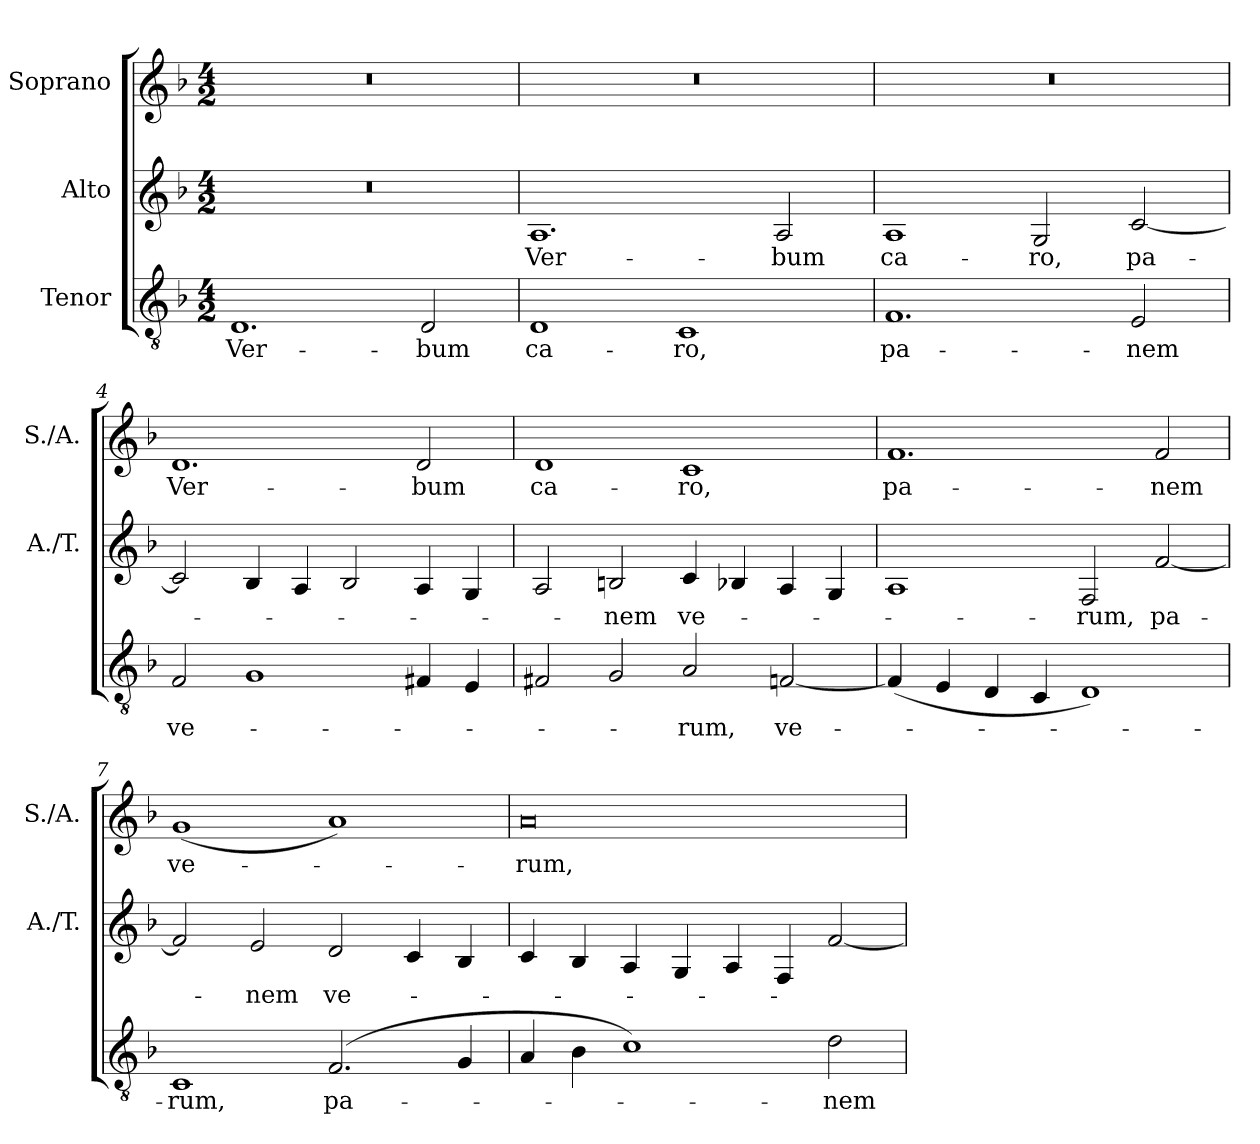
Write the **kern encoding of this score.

**kern	**text	**kern	**text	**kern	**text
*part3	*part3	*part2	*part2	*part1	*part1
*staff3	*staff3	*staff2	*staff2	*staff1	*staff1
*I"Tenor	*	*I"Alto	*	*I"Soprano	*
*	*	*I'A./T.	*	*I'S./A.	*
!!LO:PB:g=z
*clefGv2	*	*clefG2	*	*clefG2	*
*ITrd7c12	*	*	*	*	*
*k[b-]	*	*k[b-]	*	*k[b-]	*
*F:	*	*F:	*	*F:	*
*M4/2	*	*M4/2	*	*M4/2	*
*MM160	*	*MM160	*	*MM160	*
=1	=1	=1	=1	=1	=1
!	!LO:LY:b:color=#000000	!LO:N:vis=1	!	!LO:N:vis=1	!
1.DDi	Ver-	0r	.	0r	.
!	!LO:LY:b:color=#000000	!	!	!	!
2DDi/	-bum	.	.	.	.
=2	=2	=2	=2	=2	=2
!	!LO:LY:b:color=#000000	!	!	!	!
!	!	!	!LO:LY:b:color=#000000	!LO:N:vis=1	!
1DDi	ca-	1.Ai	Ver-	0r	.
!	!LO:LY:b:color=#000000	!	!	!	!
1CCi	-ro,	.	.	.	.
!	!	!	!LO:LY:b:color=#000000	!	!
.	.	2Ai/	-bum	.	.
=3	=3	=3	=3	=3	=3
!	!LO:LY:b:color=#000000	!	!	!	!
!	!	!	!LO:LY:b:color=#000000	!LO:N:vis=1	!
1.FFi	pa-	1Ai	ca-	0r	.
!	!	!	!LO:LY:b:color=#000000	!	!
.	.	2Gi/	-ro,	.	.
!	!LO:LY:b:color=#000000	!	!	!	!
!	!	!	!LO:LY:b:color=#000000	!	!
2EEi/	-nem	[2ci/	pa-	.	.
=4	=4	=4	=4	=4	=4
!	!LO:LY:b:color=#000000	!	!	!	!
!	!	!	!	!	!LO:LY:b:color=#000000
2FFi/	ve-	2ci/]	.	1.di	Ver-
1GGi	.	4B-i/	.	.	.
.	.	4Ai/	.	.	.
.	.	2B-i/	.	.	.
!	!	!	!	!	!LO:LY:b:color=#000000
4FF#Xi/	.	4Ai/	.	2di/	-bum
4EEi/	.	4Gi/	.	.	.
=5	=5	=5	=5	=5	=5
!	!	!	!	!	!LO:LY:b:color=#000000
2FF#Xi/	.	2Ai/	.	1di	ca-
!	!	!	!LO:LY:b:color=#000000	!	!
2GGi/	.	2Bni/	-nem	.	.
!	!LO:LY:b:color=#000000	!	!	!	!
!	!	!	!LO:LY:b:color=#000000	!	!
!	!	!	!	!	!LO:LY:b:color=#000000
2AAi/	-rum,	4ci/	ve-	1ci	-ro,
.	.	4B-Xi/	.	.	.
!	!LO:LY:b:color=#000000	!	!	!	!
[2FFni/	ve-	4Ai/	.	.	.
.	.	4Gi/	.	.	.
=6	=6	=6	=6	=6	=6
!	!	!	!	!	!LO:LY:b:color=#000000
(4FFi/]	.	1Ai	.	1.fi	pa-
4EEi/	.	.	.	.	.
4DDi/	.	.	.	.	.
4CCi/	.	.	.	.	.
!	!	!	!LO:LY:b:color=#000000	!	!
1DDi)	.	2Fi/	-rum,	.	.
!	!	!	!LO:LY:b:color=#000000	!	!
!	!	!	!	!	!LO:LY:b:color=#000000
.	.	[2fi/	pa-	2fi/	-nem
!!LO:LB:g=z
=7	=7	=7	=7	=7	=7
!	!LO:LY:b:color=#000000	!	!	!	!
!	!	!	!	!	!LO:LY:b:color=#000000
1CCi	-rum,	2fi/]	.	(1gi	ve-
!	!	!	!LO:LY:b:color=#000000	!	!
.	.	2ei/	-nem	.	.
!	!LO:LY:b:color=#000000	!	!	!	!
!	!	!	!LO:LY:b:color=#000000	!	!
(2.FFi/	pa-	2di/	ve-	1ai)	.
.	.	4ci/	.	.	.
4GGi/	.	4B-i/	.	.	.
=8	=8	=8	=8	=8	=8
!	!	!	!	!	!LO:LY:b:color=#000000
4AAi/	.	4ci/	.	0ai	-rum,
4BB-i\	.	4B-i/	.	.	.
1Ci)	.	4Ai/	.	.	.
.	.	4Gi/	.	.	.
.	.	4Ai/	.	.	.
.	.	4Fi/	.	.	.
!	!LO:LY:b:color=#000000	!	!	!	!
2Di\	-nem	[2fi/	.	.	.
=	=	=	=	=	=
*-	*-	*-	*-	*-	*-
